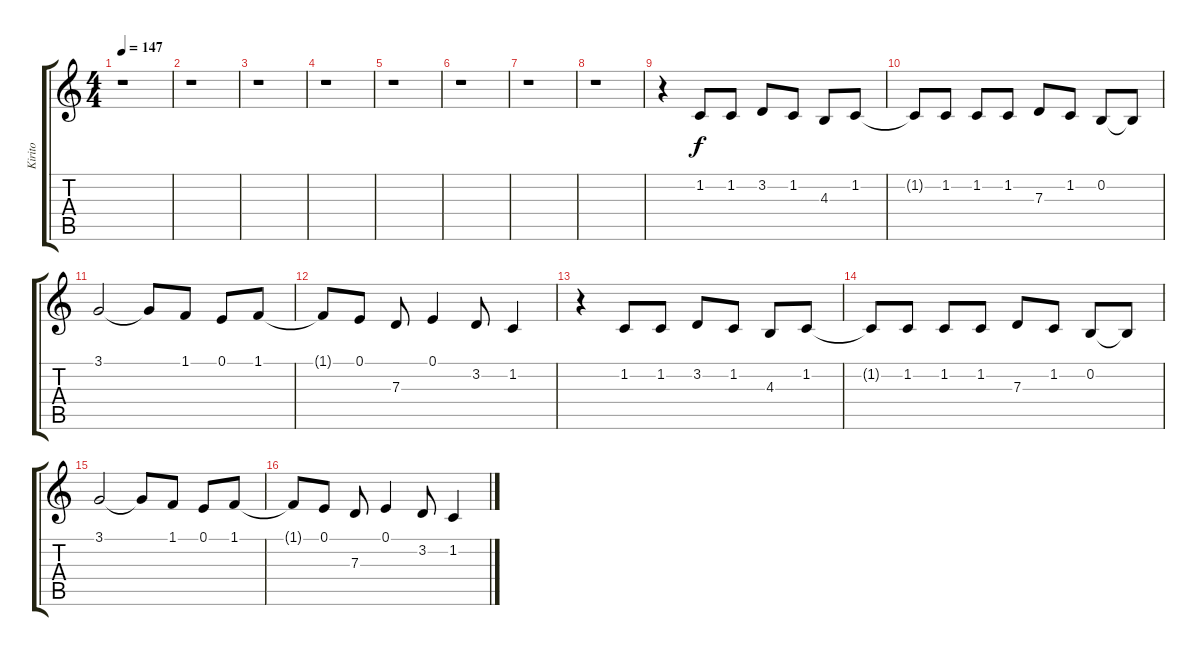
\track ("Kirito" "Kirito") {instrument englishhorn}
\staff {score tabs}
\tuning (E4 B3 G3 D3 A2 E2) {hide}
\ts (4 4)
\tempo 147
\clef g2
\ks c
r.1{dy f instrument englishhorn} |
r.1 |
r.1 |
r.1 |
r.1 |
r.1 |
r.1 |
r.1 |
r.4 1.2.8 1.2.8 3.2.8 1.2.8 4.3.8 1.2.8 |
1.2{t}.8 1.2.8 1.2.8 1.2.8 7.3.8 1.2.8 0.2.8 0.2{t}.8 |
3.1.2 3.1{t}.8 1.1.8 0.1.8 1.1.8 |
1.1{t}.8 0.1.8 7.3.8 0.1.4 3.2.8 1.2.4 |
r.4 1.2.8 1.2.8 3.2.8 1.2.8 4.3.8 1.2.8 |
1.2{t}.8 1.2.8 1.2.8 1.2.8 7.3.8 1.2.8 0.2.8 0.2{t}.8 |
3.1.2 3.1{t}.8 1.1.8 0.1.8 1.1.8 |
1.1{t}.8 0.1.8 7.3.8 0.1.4 3.2.8 1.2.4
